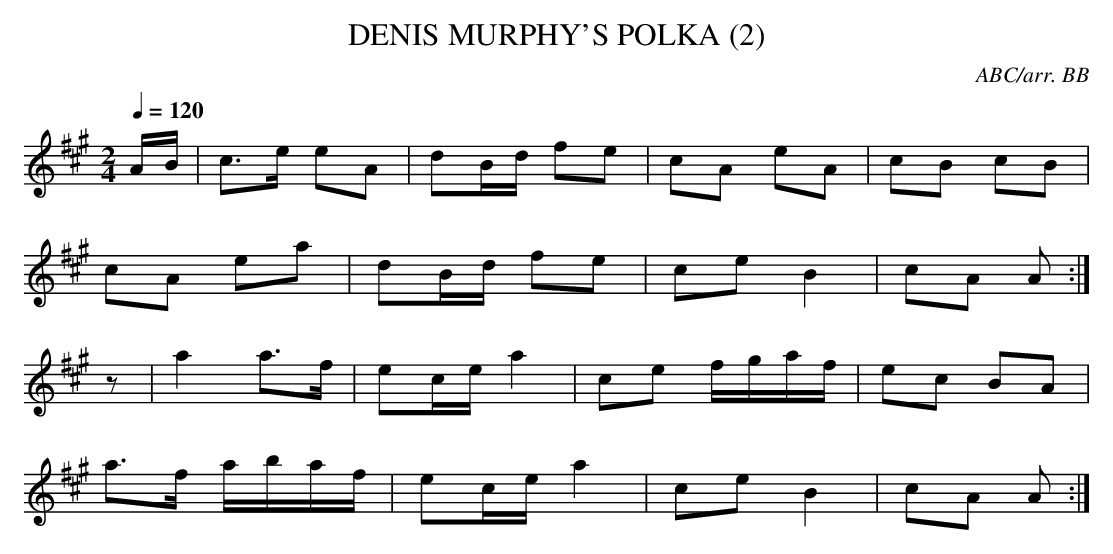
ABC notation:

X:1
T:DENIS MURPHY'S POLKA (2)
C:ABC/arr. BB
Q:1/4=120
L:1/8
M:2/4
K:A
A/B/|c>e eA|dB/d/ fe|cA eA|cB cB|
cA ea|dB/d/ fe|ce B2|cA A :|
z|a2 a>f|ec/e/ a2|ce f/g/a/f/|ec BA|
a>f a/b/a/f/|ec/e/ a2|ce B2|cA A :|
